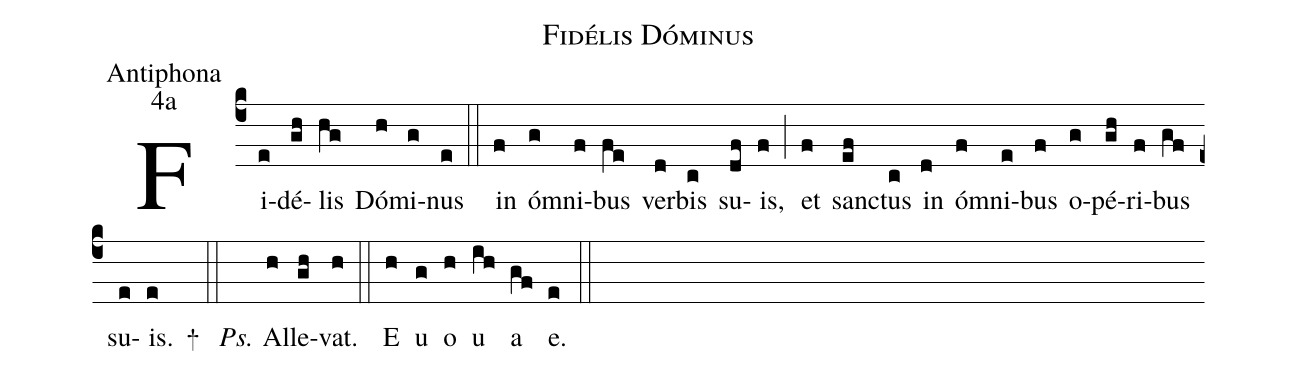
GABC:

name:Fidélis Dóminus;
office-part:Antiphona;
mode:4a;
%%
(c4) Fi(e)dé(gh)lis(hg) Dó(h)mi(g)nus(e) (::) in(f) ó(g)mni(f)bus(fe) ver(d)bis(c) su(df)is,(f) (;) et(f) sanc(ef)tus(c) in(d) ó(f)mni(e)bus(f) o(g)pé(gh)ri(f)bus(gf) su(e)is.(e) <sp>+</sp> (::)
<i>Ps.</i> {A}l(h)le(gh)vat.(h) (::)
<eu> E(h) u(g) o(h) u(ih) a(gf) e.(e) </eu>(::)
